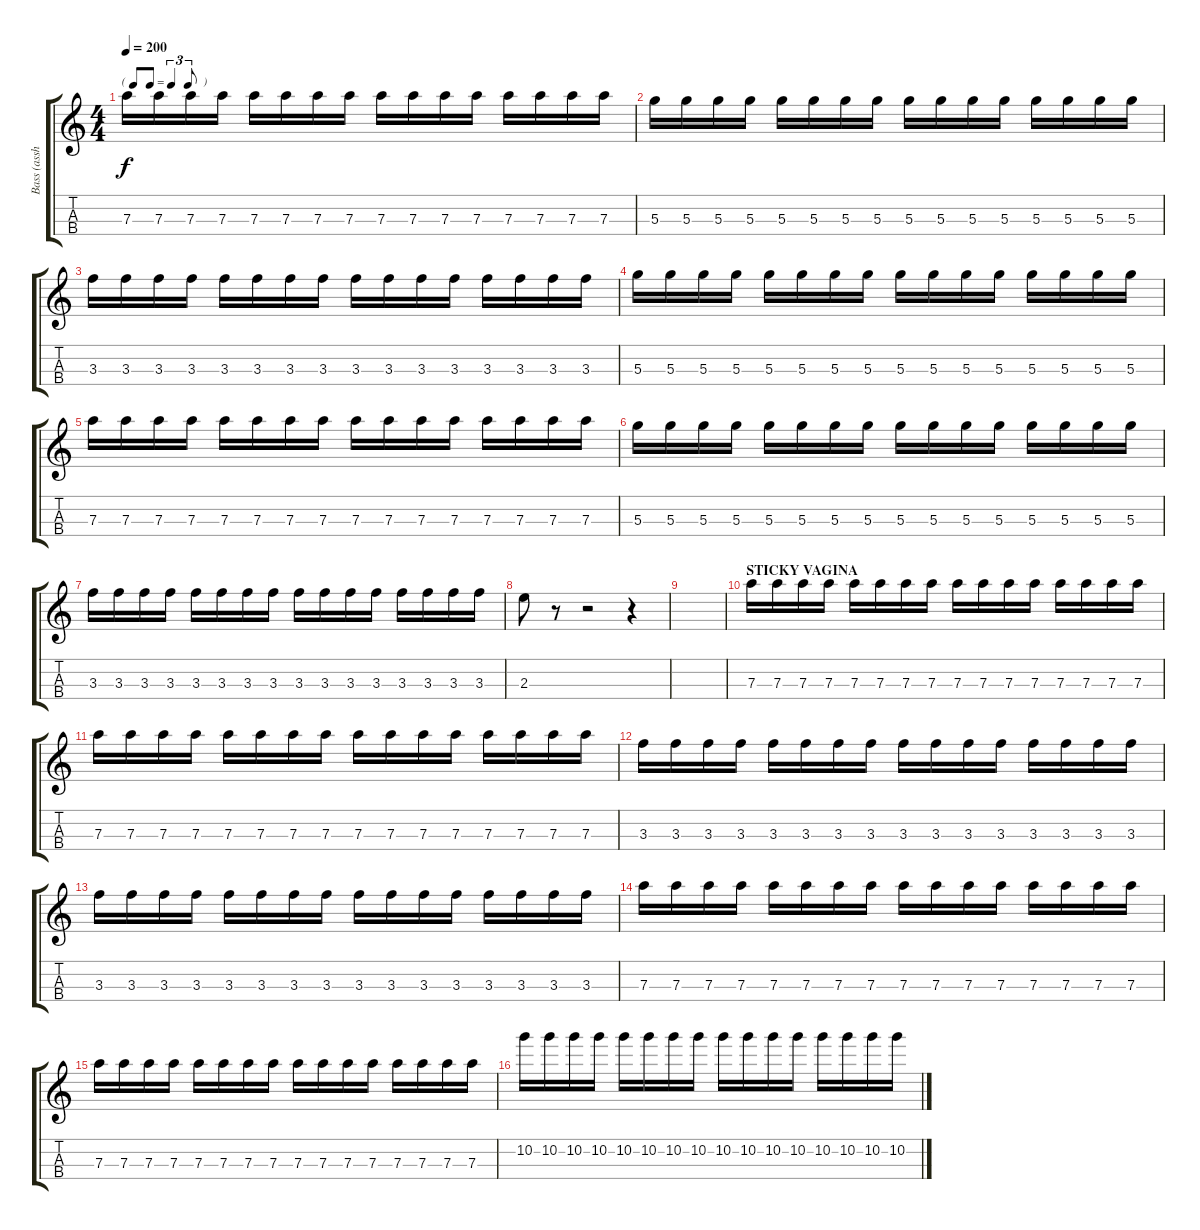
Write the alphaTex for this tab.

\track ("Bass (asshole)" "Bass (assh") {instrument electricbasspick}
\staff {score tabs}
\tuning (E5 A4 D4 G3) {hide}
\ts (4 4)
\tf triplet8th
\tempo 200
\clef g2
\ks c
7.3.16{dy f} 7.3.16 7.3.16 7.3.16 7.3.16 7.3.16 7.3.16 7.3.16 7.3.16 7.3.16 7.3.16 7.3.16 7.3.16 7.3.16 7.3.16 7.3.16 |
5.3.16 5.3.16 5.3.16 5.3.16 5.3.16 5.3.16 5.3.16 5.3.16 5.3.16 5.3.16 5.3.16 5.3.16 5.3.16 5.3.16 5.3.16 5.3.16 |
3.3.16 3.3.16 3.3.16 3.3.16 3.3.16 3.3.16 3.3.16 3.3.16 3.3.16 3.3.16 3.3.16 3.3.16 3.3.16 3.3.16 3.3.16 3.3.16 |
5.3.16 5.3.16 5.3.16 5.3.16 5.3.16 5.3.16 5.3.16 5.3.16 5.3.16 5.3.16 5.3.16 5.3.16 5.3.16 5.3.16 5.3.16 5.3.16 |
7.3.16 7.3.16 7.3.16 7.3.16 7.3.16 7.3.16 7.3.16 7.3.16 7.3.16 7.3.16 7.3.16 7.3.16 7.3.16 7.3.16 7.3.16 7.3.16 |
5.3.16 5.3.16 5.3.16 5.3.16 5.3.16 5.3.16 5.3.16 5.3.16 5.3.16 5.3.16 5.3.16 5.3.16 5.3.16 5.3.16 5.3.16 5.3.16 |
3.3.16 3.3.16 3.3.16 3.3.16 3.3.16 3.3.16 3.3.16 3.3.16 3.3.16 3.3.16 3.3.16 3.3.16 3.3.16 3.3.16 3.3.16 3.3.16 |
2.3.8 r.8 r.2 r.4 |
|
\section ("" "STICKY VAGINA")
7.3.16 7.3.16 7.3.16 7.3.16 7.3.16 7.3.16 7.3.16 7.3.16 7.3.16 7.3.16 7.3.16 7.3.16 7.3.16 7.3.16 7.3.16 7.3.16 |
7.3.16 7.3.16 7.3.16 7.3.16 7.3.16 7.3.16 7.3.16 7.3.16 7.3.16 7.3.16 7.3.16 7.3.16 7.3.16 7.3.16 7.3.16 7.3.16 |
3.3.16 3.3.16 3.3.16 3.3.16 3.3.16 3.3.16 3.3.16 3.3.16 3.3.16 3.3.16 3.3.16 3.3.16 3.3.16 3.3.16 3.3.16 3.3.16 |
3.3.16 3.3.16 3.3.16 3.3.16 3.3.16 3.3.16 3.3.16 3.3.16 3.3.16 3.3.16 3.3.16 3.3.16 3.3.16 3.3.16 3.3.16 3.3.16 |
7.3.16 7.3.16 7.3.16 7.3.16 7.3.16 7.3.16 7.3.16 7.3.16 7.3.16 7.3.16 7.3.16 7.3.16 7.3.16 7.3.16 7.3.16 7.3.16 |
7.3.16 7.3.16 7.3.16 7.3.16 7.3.16 7.3.16 7.3.16 7.3.16 7.3.16 7.3.16 7.3.16 7.3.16 7.3.16 7.3.16 7.3.16 7.3.16 |
10.2.16 10.2.16 10.2.16 10.2.16 10.2.16 10.2.16 10.2.16 10.2.16 10.2.16 10.2.16 10.2.16 10.2.16 10.2.16 10.2.16 10.2.16 10.2.16
